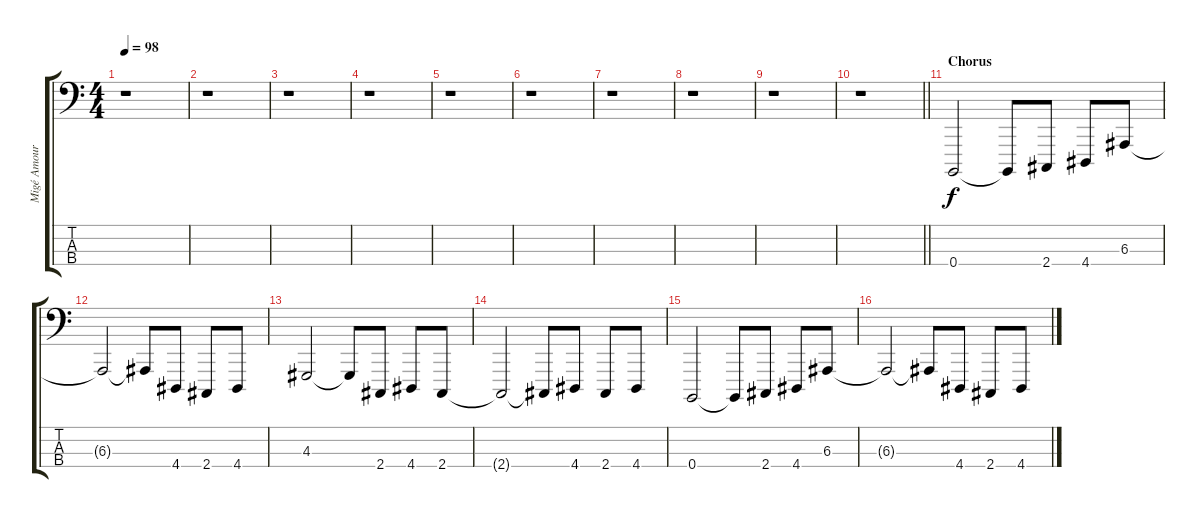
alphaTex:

\track ("Migé Amour (FX)" "Migé Amour") {instrument pad8sweep}
\staff {score tabs}
\tuning (D2 A1 E1 B0) {hide}
\ts (4 4)
\tempo 98
\clef f4
\ks c
r.1{dy f} |
r.1 |
r.1 |
r.1 |
r.1 |
r.1 |
r.1 |
r.1 |
r.1 |
\barLineRight lightlight
r.1 |
\section ("" "Chorus")
0.4.2 0.4{t}.8 2.4.8 4.4.8 6.3.8 |
6.3{t}.2 6.3{t}.8 4.4.8 2.4.8 4.4.8 |
4.3.2 4.3{t}.8 2.4.8 4.4.8 2.4.8 |
2.4{t}.2 2.4{t}.8 4.4.8 2.4.8 4.4.8 |
0.4.2 0.4{t}.8 2.4.8 4.4.8 6.3.8 |
6.3{t}.2 6.3{t}.8 4.4.8 2.4.8 4.4.8
